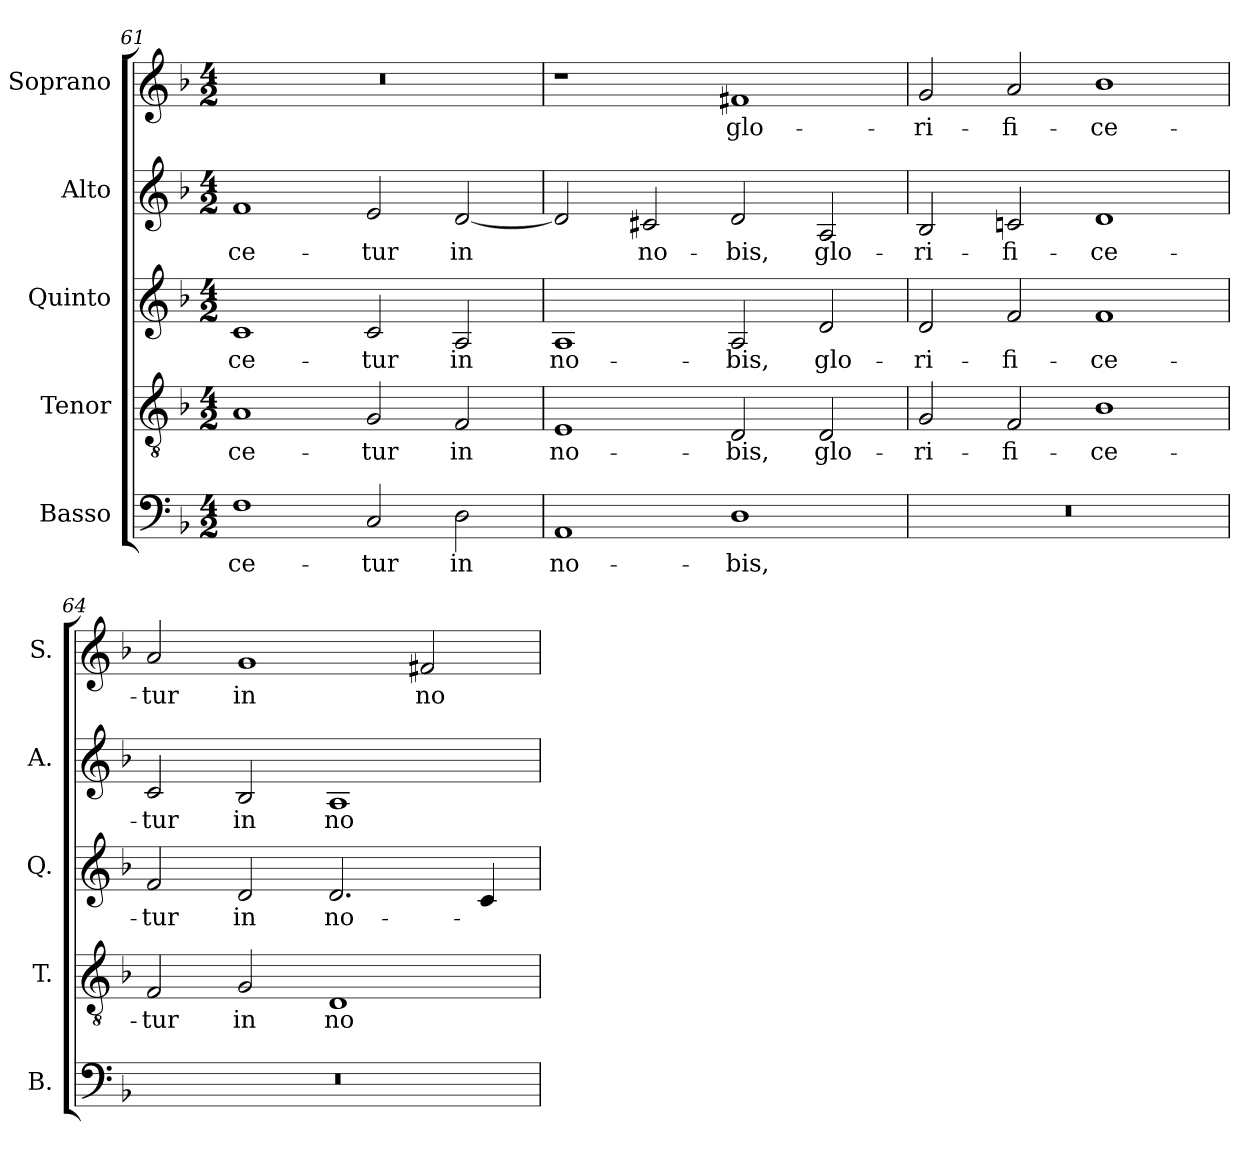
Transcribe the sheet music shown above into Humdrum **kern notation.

**kern	**text	**kern	**text	**kern	**text	**kern	**text	**kern	**text
*part5	*part5	*part4	*part4	*part3	*part3	*part2	*part2	*part1	*part1
*staff5	*staff5	*staff4	*staff4	*staff3	*staff3	*staff2	*staff2	*staff1	*staff1
*I"Basso	*	*I"Tenor	*	*I"Quinto	*	*I"Alto	*	*I"Soprano	*
*I'B.	*	*I'T.	*	*I'Q.	*	*I'A.	*	*I'S.	*
!!LO:PB:g=z
*clefF4	*	*clefGv2	*	*clefG2	*	*clefG2	*	*clefG2	*
*	*	*ITrd7c12	*	*	*	*	*	*	*
*k[b-]	*	*k[b-]	*	*k[b-]	*	*k[b-]	*	*k[b-]	*
*F:	*	*F:	*	*F:	*	*F:	*	*F:	*
*M4/2	*	*M4/2	*	*M4/2	*	*M4/2	*	*M4/2	*
=61	=61	=61	=61	=61	=61	=61	=61	=61	=61
!	!LO:LY:b:color=#000000	!	!	!	!	!	!	!	!
!	!	!	!LO:LY:b:color=#000000	!	!	!	!	!	!
!	!	!	!	!	!LO:LY:b:color=#000000	!	!	!	!
!	!	!	!	!	!	!	!LO:LY:b:color=#000000	!LO:N:vis=1	!
1Fi	-ce-	1AAi	-ce-	1ci	-ce-	1fi	-ce-	0r	.
!	!LO:LY:b:color=#000000	!	!	!	!	!	!	!	!
!	!	!	!LO:LY:b:color=#000000	!	!	!	!	!	!
!	!	!	!	!	!LO:LY:b:color=#000000	!	!	!	!
!	!	!	!	!	!	!	!LO:LY:b:color=#000000	!	!
2Ci/	-tur	2GGi/	-tur	2ci/	-tur	2ei/	-tur	.	.
!	!LO:LY:b:color=#000000	!	!	!	!	!	!	!	!
!	!	!	!LO:LY:b:color=#000000	!	!	!	!	!	!
!	!	!	!	!	!LO:LY:b:color=#000000	!	!	!	!
!	!	!	!	!	!	!	!LO:LY:b:color=#000000	!	!
2Di\	in	2FFi/	in	2Ai/	in	[2di/	in	.	.
=62	=62	=62	=62	=62	=62	=62	=62	=62	=62
!	!LO:LY:b:color=#000000	!	!	!	!	!	!	!	!
!	!	!	!LO:LY:b:color=#000000	!	!	!	!	!	!
!	!	!	!	!	!LO:LY:b:color=#000000	!	!	!	!
1AAi	no-	1EEi	no-	1Ai	no-	2di/]	.	1r	.
!	!	!	!	!	!	!	!LO:LY:b:color=#000000	!	!
.	.	.	.	.	.	2c#Xi/	no-	.	.
!	!LO:LY:b:color=#000000	!	!	!	!	!	!	!	!
!	!	!	!LO:LY:b:color=#000000	!	!	!	!	!	!
!	!	!	!	!	!LO:LY:b:color=#000000	!	!	!	!
!	!	!	!	!	!	!	!LO:LY:b:color=#000000	!	!
!	!	!	!	!	!	!	!	!	!LO:LY:b:color=#000000
1Di	-bis,	2DDi/	-bis,	2Ai/	-bis,	2di/	-bis,	1f#Xi	glo-
!	!	!	!LO:LY:b:color=#000000	!	!	!	!	!	!
!	!	!	!	!	!LO:LY:b:color=#000000	!	!	!	!
!	!	!	!	!	!	!	!LO:LY:b:color=#000000	!	!
.	.	2DDi/	glo-	2di/	glo-	2Ai/	glo-	.	.
=63	=63	=63	=63	=63	=63	=63	=63	=63	=63
!LO:N:vis=1	!	!	!	!	!	!	!	!	!
!	!	!	!LO:LY:b:color=#000000	!	!	!	!	!	!
!	!	!	!	!	!LO:LY:b:color=#000000	!	!	!	!
!	!	!	!	!	!	!	!LO:LY:b:color=#000000	!	!
!	!	!	!	!	!	!	!	!	!LO:LY:b:color=#000000
0r	.	2GGi/	-ri-	2di/	-ri-	2B-i/	-ri-	2gi/	-ri-
!	!	!	!LO:LY:b:color=#000000	!	!	!	!	!	!
!	!	!	!	!	!LO:LY:b:color=#000000	!	!	!	!
!	!	!	!	!	!	!	!LO:LY:b:color=#000000	!	!
!	!	!	!	!	!	!	!	!	!LO:LY:b:color=#000000
.	.	2FFi/	-fi-	2fi/	-fi-	2cni/	-fi-	2ai/	-fi-
!	!	!	!LO:LY:b:color=#000000	!	!	!	!	!	!
!	!	!	!	!	!LO:LY:b:color=#000000	!	!	!	!
!	!	!	!	!	!	!	!LO:LY:b:color=#000000	!	!
!	!	!	!	!	!	!	!	!	!LO:LY:b:color=#000000
.	.	1BB-i	-ce-	1fi	-ce-	1di	-ce-	1b-i	-ce-
=64	=64	=64	=64	=64	=64	=64	=64	=64	=64
!LO:N:vis=1	!	!	!	!	!	!	!	!	!
!	!	!	!LO:LY:b:color=#000000	!	!	!	!	!	!
!	!	!	!	!	!LO:LY:b:color=#000000	!	!	!	!
!	!	!	!	!	!	!	!LO:LY:b:color=#000000	!	!
!	!	!	!	!	!	!	!	!	!LO:LY:b:color=#000000
0r	.	2FFi/	-tur	2fi/	-tur	2ci/	-tur	2ai/	-tur
!	!	!	!LO:LY:b:color=#000000	!	!	!	!	!	!
!	!	!	!	!	!LO:LY:b:color=#000000	!	!	!	!
!	!	!	!	!	!	!	!LO:LY:b:color=#000000	!	!
!	!	!	!	!	!	!	!	!	!LO:LY:b:color=#000000
.	.	2GGi/	in	2di/	in	2B-i/	in	1gi	in
!	!	!	!LO:LY:b:color=#000000	!	!	!	!	!	!
!	!	!	!	!	!LO:LY:b:color=#000000	!	!	!	!
!	!	!	!	!	!	!	!LO:LY:b:color=#000000	!	!
.	.	1DDi	no-	2.di/	no-	1Ai	no-	.	.
!	!	!	!	!	!	!	!	!	!LO:LY:b:color=#000000
.	.	.	.	.	.	.	.	2f#Xi/	no-
.	.	.	.	4ci/	.	.	.	.	.
=	=	=	=	=	=	=	=	=	=
*-	*-	*-	*-	*-	*-	*-	*-	*-	*-
